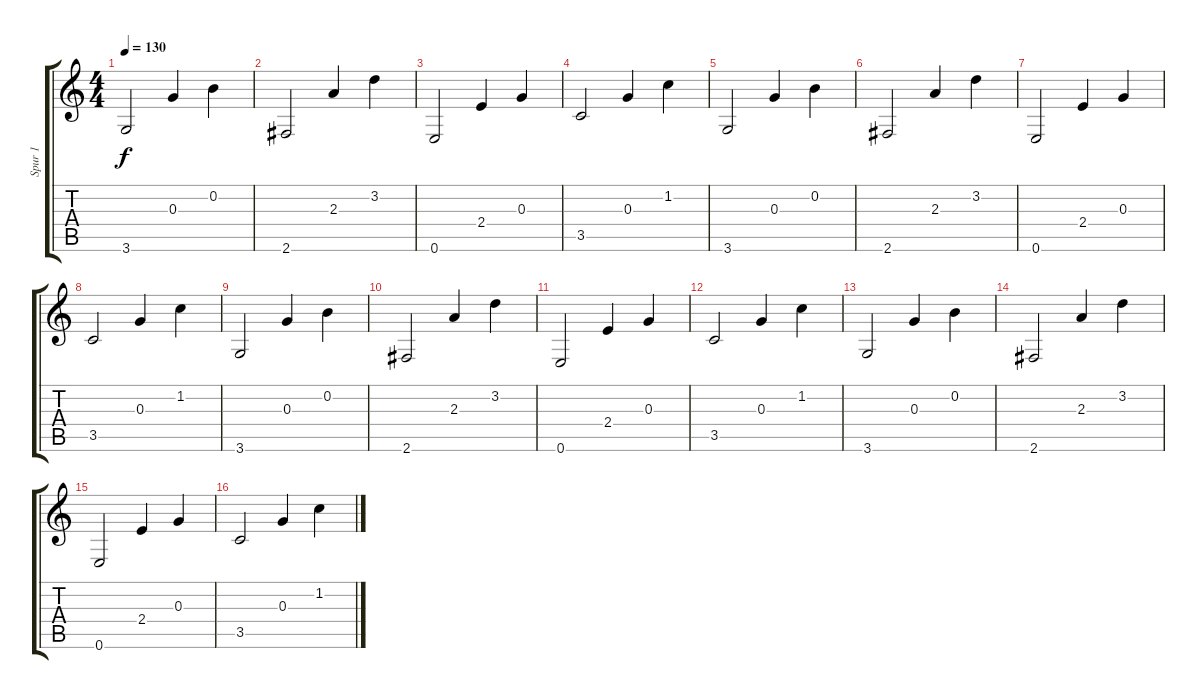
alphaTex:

\track ("Spur 1" "Spur 1") {instrument overdrivenguitar}
\staff {score tabs}
\tuning (E4 B3 G3 D3 A2 E2) {hide}
\ts (4 4)
\tempo 130
\clef g2
\ks c
3.6.2{dy f} 0.3.4 0.2.4 |
2.6.2 2.3.4 3.2.4 |
0.6.2 2.4.4 0.3.4 |
3.5.2 0.3.4 1.2.4 |
3.6.2 0.3.4 0.2.4 |
2.6.2 2.3.4 3.2.4 |
0.6.2 2.4.4 0.3.4 |
3.5.2 0.3.4 1.2.4 |
3.6.2 0.3.4 0.2.4 |
2.6.2 2.3.4 3.2.4 |
0.6.2 2.4.4 0.3.4 |
3.5.2 0.3.4 1.2.4 |
3.6.2 0.3.4 0.2.4 |
2.6.2 2.3.4 3.2.4 |
0.6.2 2.4.4 0.3.4 |
3.5.2 0.3.4 1.2.4
